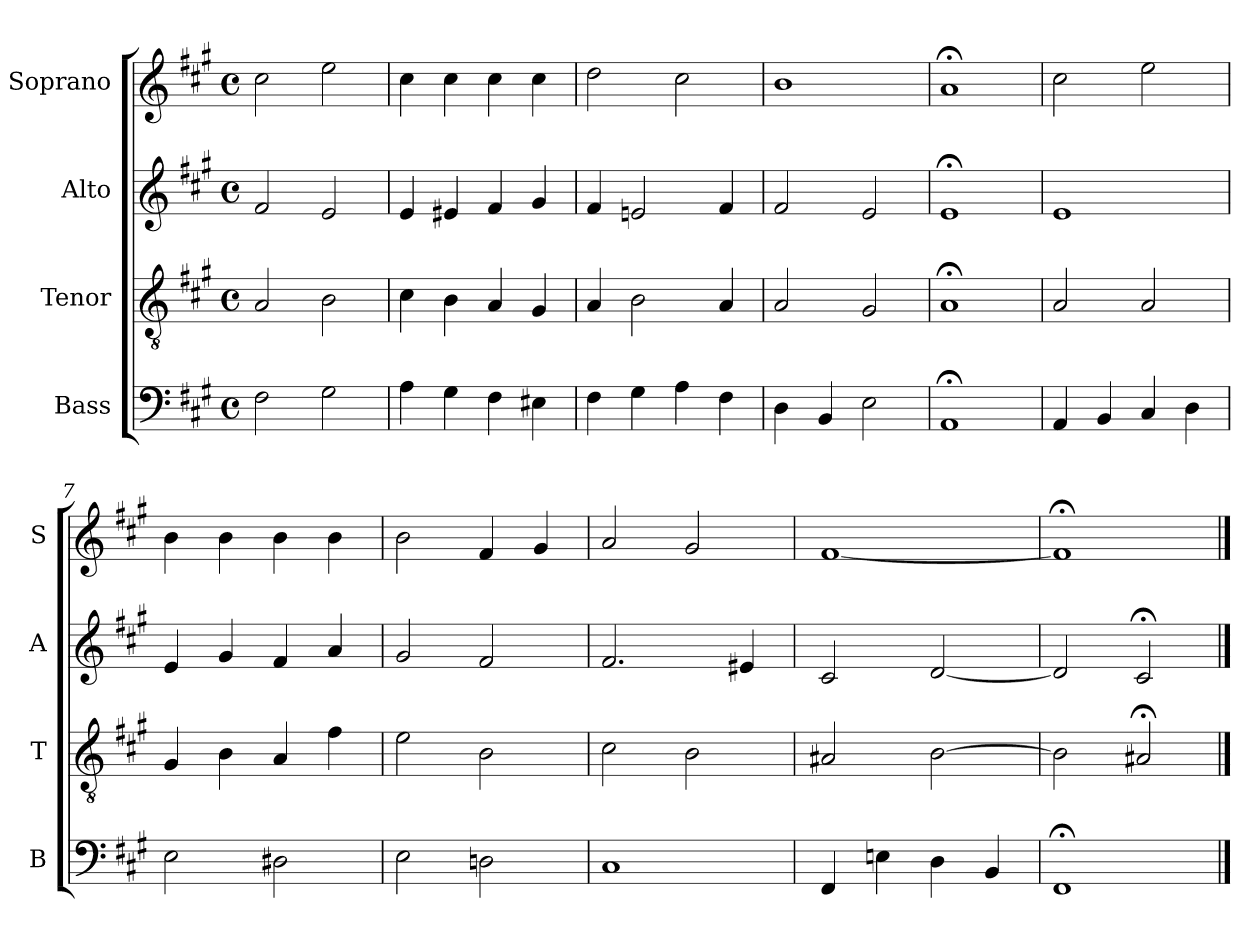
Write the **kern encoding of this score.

**kern	**kern	**kern	**kern
*part4	*part3	*part2	*part1
*staff4	*staff3	*staff2	*staff1
*I"Bass	*I"Tenor	*I"Alto	*I"Soprano
*I'B	*I'T	*I'A	*I'S
*clefF4	*clefGv2	*clefG2	*clefG2
*k[f#c#g#]	*k[f#c#g#]	*k[f#c#g#]	*k[f#c#g#]
*f#:	*f#:	*f#:	*f#:
*M4/4	*M4/4	*M4/4	*M4/4
*met(c)	*met(c)	*met(c)	*met(c)
*MM100	*MM100	*MM100	*MM100
=1	=1	=1	=1
2F#	2A	2f#	2cc#
2G#	2B	2e	2ee
=2	=2	=2	=2
4A	4c#	4e	4cc#
4G#	4B	4e#X	4cc#
4F#	4A	4f#	4cc#
4E#X	4G#	4g#	4cc#
=3	=3	=3	=3
4F#	4A	4f#	2dd
4G#	2B	2en	.
4A	.	.	2cc#
4F#	4A	4f#	.
=4	=4	=4	=4
4D	2A	2f#	1b
4BB	.	.	.
2E	2G#	2e	.
=5	=5	=5	=5
1AA;<	1A;<	1e;<	1a;<
=6	=6	=6	=6
4AA	2A	1e	2cc#
4BB	.	.	.
4C#	2A	.	2ee
4D	.	.	.
=7	=7	=7	=7
2Ei	4G#	4e	4b
.	4Bi	4g#	4b
2D#Xi	4Ai	4f#	4b
.	4f#	4a	4b
=8	=8	=8	=8
2E	2e	2g#	2b
2Dn	2B	2f#	4f#
.	.	.	4g#
=9	=9	=9	=9
1C#	2c#	2.f#	2a
.	2B	.	2g#
.	.	4e#X	.
=10	=10	=10	=10
4FF#	2A#X	2c#	[1f#
4En	.	.	.
4D	[2B	[2d	.
4BB	.	.	.
=11	=11	=11	=11
1FF#;<	2B]	2d]	1f#;<]
.	2A#X;<	2c#;<	.
==	==	==	==
*-	*-	*-	*-
